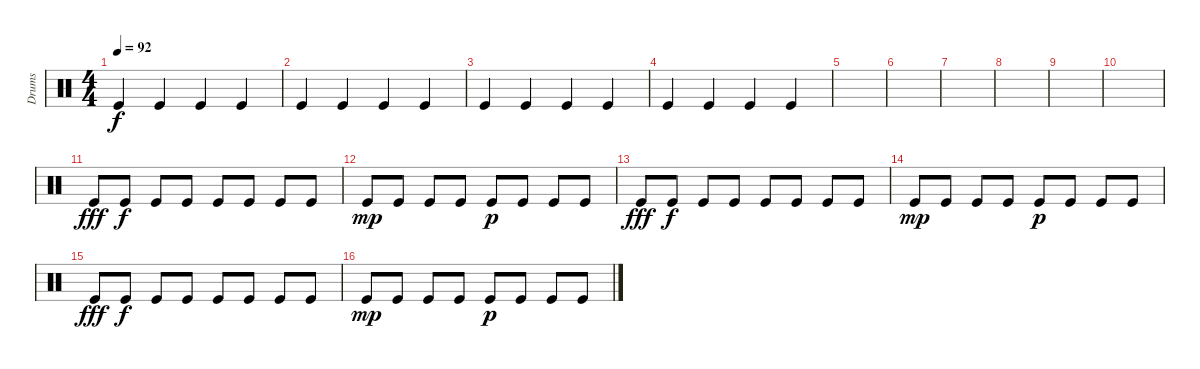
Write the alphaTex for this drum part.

\track ("Drums" "Drums") {instrument percussion}
\staff {score}
\articulation defaults
\ts (4 4)
\tempo 92
\clef neutral
\ks c "Kick (hit)".4{dy f} "Kick (hit)".4 "Kick (hit)".4 "Kick (hit)".4
|
"Kick (hit)".4 "Kick (hit)".4 "Kick (hit)".4 "Kick (hit)".4 |
"Kick (hit)".4 "Kick (hit)".4 "Kick (hit)".4 "Kick (hit)".4 |
"Kick (hit)".4 "Kick (hit)".4 "Kick (hit)".4 "Kick (hit)".4 |
|
|
|
|
|
|
"Kick (hit)".8{dy fff} "Kick (hit)".8{dy f} "Kick (hit)".8 "Kick (hit)".8 "Kick (hit)".8 "Kick (hit)".8 "Kick (hit)".8 "Kick (hit)".8 |
"Kick (hit)".8{dy mp} "Kick (hit)".8 "Kick (hit)".8 "Kick (hit)".8 "Kick (hit)".8{dy p} "Kick (hit)".8 "Kick (hit)".8 "Kick (hit)".8 |
"Kick (hit)".8{dy fff} "Kick (hit)".8{dy f} "Kick (hit)".8 "Kick (hit)".8 "Kick (hit)".8 "Kick (hit)".8 "Kick (hit)".8 "Kick (hit)".8 |
"Kick (hit)".8{dy mp} "Kick (hit)".8 "Kick (hit)".8 "Kick (hit)".8 "Kick (hit)".8{dy p} "Kick (hit)".8 "Kick (hit)".8 "Kick (hit)".8 |
"Kick (hit)".8{dy fff} "Kick (hit)".8{dy f} "Kick (hit)".8 "Kick (hit)".8 "Kick (hit)".8 "Kick (hit)".8 "Kick (hit)".8 "Kick (hit)".8 |
"Kick (hit)".8{dy mp} "Kick (hit)".8 "Kick (hit)".8 "Kick (hit)".8 "Kick (hit)".8{dy p} "Kick (hit)".8 "Kick (hit)".8 "Kick (hit)".8
